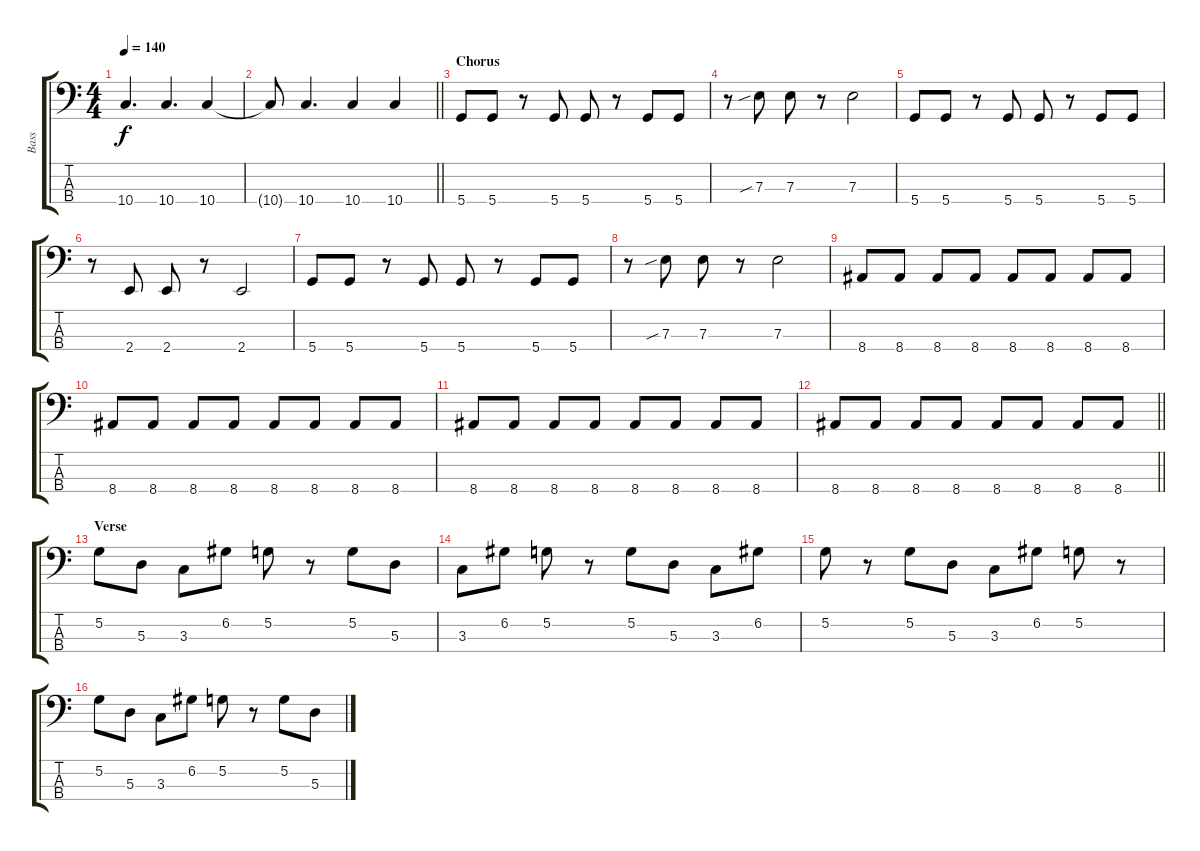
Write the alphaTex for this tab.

\track ("Bass" "Bass") {instrument electricbassfinger}
\staff {score tabs}
\tuning (G2 D2 A1 D1) {hide}
\ts (4 4)
\tempo 140
\clef f4
\ks c
10.4.4{d dy f} 10.4.4{d} 10.4.4 |
\barLineRight lightlight
10.4{t}.8 10.4.4{d} 10.4.4 10.4.4 |
\section ("" "Chorus")
5.4.8 5.4.8 r.8 5.4.8 5.4.8 r.8 5.4.8 5.4.8 |
r.8 7.3{sib}.8 7.3.8 r.8 7.3.2 |
5.4.8 5.4.8 r.8 5.4.8 5.4.8 r.8 5.4.8 5.4.8 |
r.8 2.4.8 2.4.8 r.8 2.4.2 |
5.4.8 5.4.8 r.8 5.4.8 5.4.8 r.8 5.4.8 5.4.8 |
r.8 7.3{sib}.8 7.3.8 r.8 7.3.2 |
8.4.8 8.4.8 8.4.8 8.4.8 8.4.8 8.4.8 8.4.8 8.4.8 |
8.4.8 8.4.8 8.4.8 8.4.8 8.4.8 8.4.8 8.4.8 8.4.8 |
8.4.8 8.4.8 8.4.8 8.4.8 8.4.8 8.4.8 8.4.8 8.4.8 |
\barLineRight lightlight
8.4.8 8.4.8 8.4.8 8.4.8 8.4.8 8.4.8 8.4.8 8.4.8 |
\section ("" "Verse")
5.2.8 5.3.8 3.3.8 6.2.8 5.2.8 r.8 5.2.8 5.3.8 |
3.3.8 6.2.8 5.2.8 r.8 5.2.8 5.3.8 3.3.8 6.2.8 |
5.2.8 r.8 5.2.8 5.3.8 3.3.8 6.2.8 5.2.8 r.8 |
5.2.8 5.3.8 3.3.8 6.2.8 5.2.8 r.8 5.2.8 5.3.8
